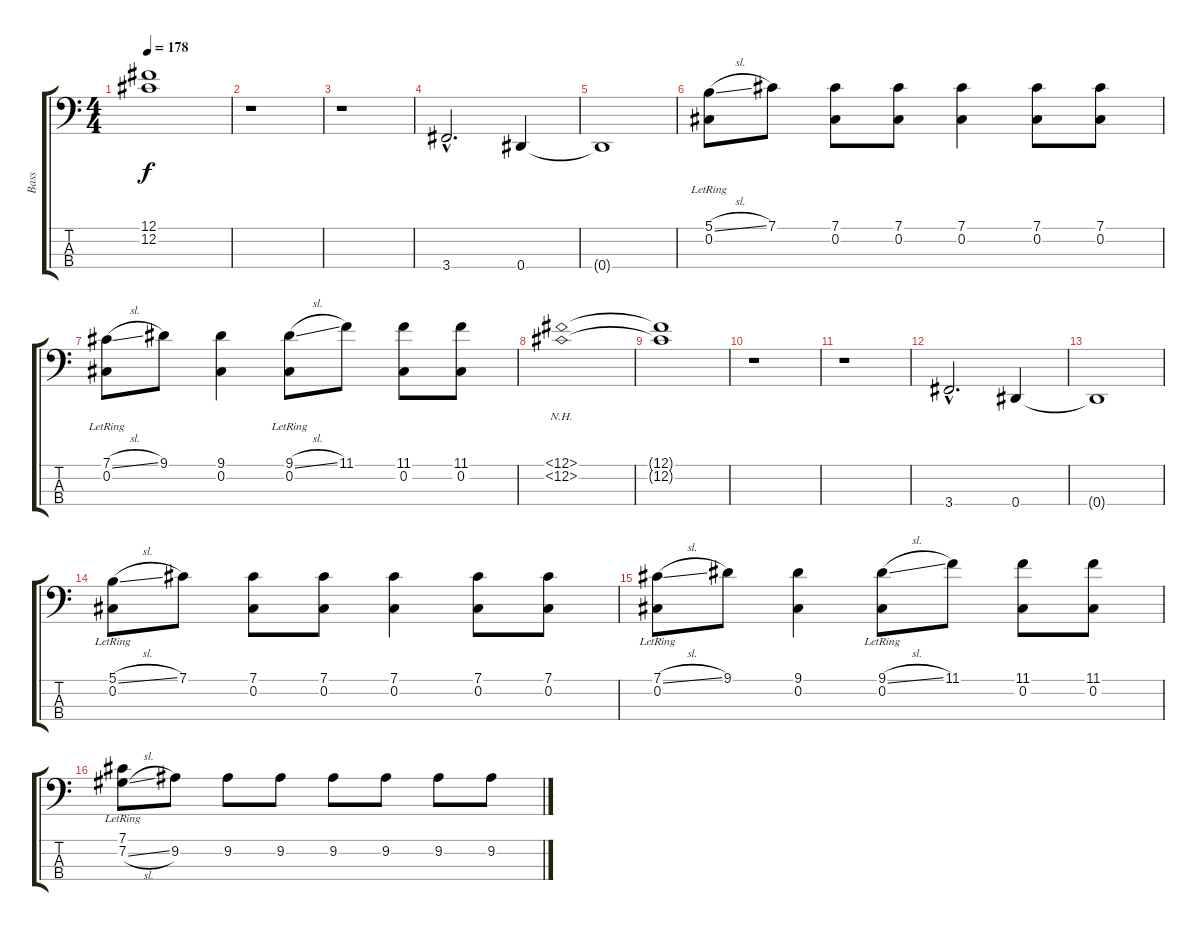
\track ("Bass" "Bass") {instrument electricbasspick}
\staff {score tabs}
\tuning (Gb2 Db2 Ab1 Eb1) {hide}
\ts (4 4)
\tempo 178
\clef f4
\ks c
(12.1{t} 12.2{t}).1{dy f} |
r.1 |
r.1 |
3.4{hac}.2{d} 0.4.4 |
0.4{t}.1 |
(5.1{sl} 0.2{lr}).8 7.1.8 (7.1 0.2).8 (7.1 0.2).8 (7.1 0.2).4 (7.1 0.2).8 (7.1 0.2).8 |
(7.1{sl} 0.2{lr}).8 9.1.8 (9.1 0.2).4 (9.1{sl} 0.2{lr}).8 11.1.8 (11.1 0.2).8 (11.1 0.2).8 |
(12.1{nh} 12.2{nh}).1 |
(12.1{t} 12.2{t}).1 |
r.1 |
r.1 |
3.4{hac}.2{d} 0.4.4 |
0.4{t}.1 |
(5.1{sl} 0.2{lr}).8 7.1.8 (7.1 0.2).8 (7.1 0.2).8 (7.1 0.2).4 (7.1 0.2).8 (7.1 0.2).8 |
(7.1{sl} 0.2{lr}).8 9.1.8 (9.1 0.2).4 (9.1{sl} 0.2{lr}).8 11.1.8 (11.1 0.2).8 (11.1 0.2).8 |
(7.1{lr} 7.2{sl}).8 9.2.8 9.2.8 9.2.8 9.2.8 9.2.8 9.2.8 9.2.8
